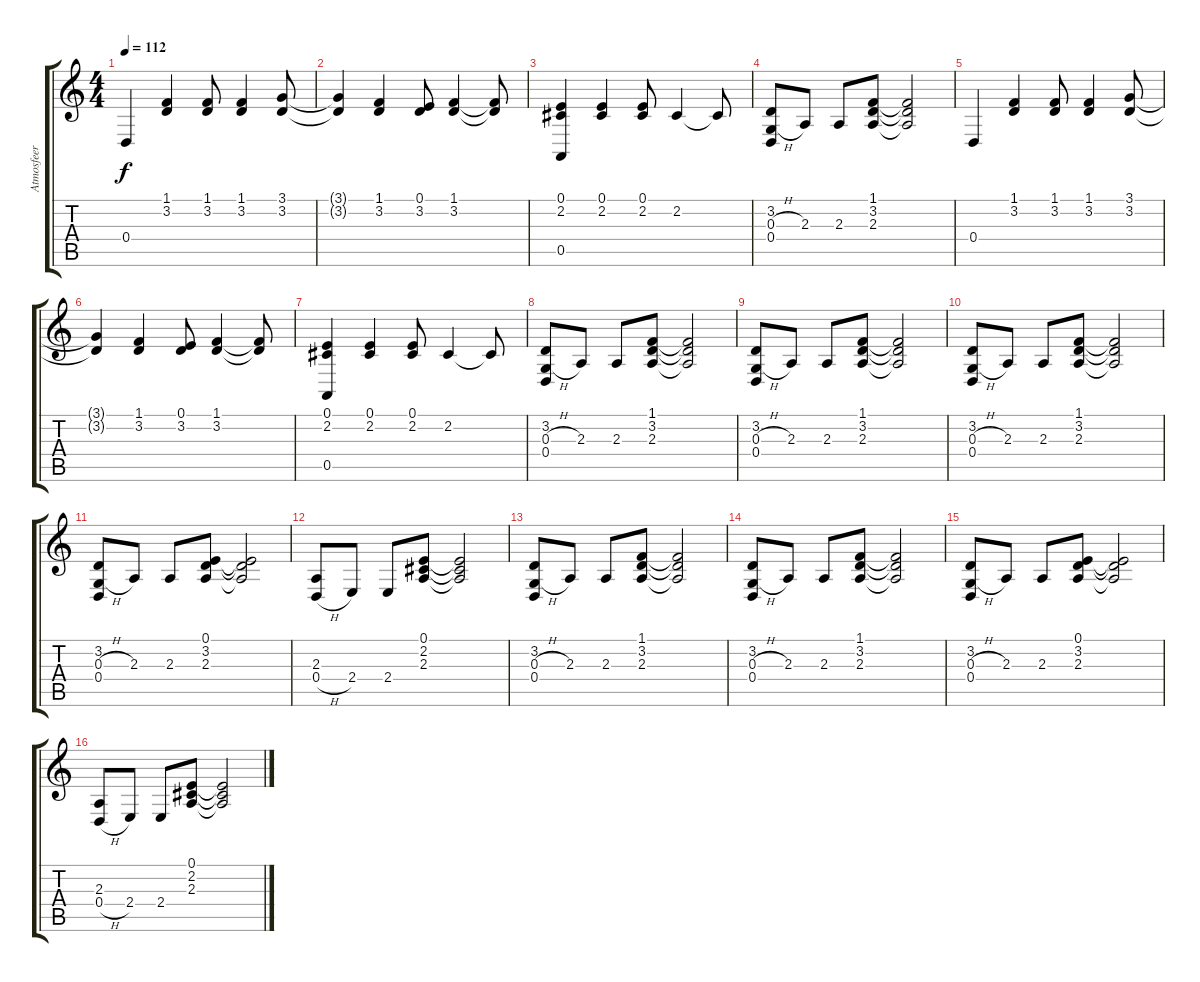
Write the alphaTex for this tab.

\track ("Atmosfeer" "Atmosfeer") {instrument pad2warm}
\staff {score tabs}
\tuning (E4 B3 G3 D3 A2 E2) {hide}
\ts (4 4)
\tempo 112
\clef g2
\ks c
0.4.4{dy f instrument pad2warm} (1.1 3.2).4 (1.1 3.2).8 (1.1 3.2).4 (3.1 3.2).8 |
(3.1{t} 3.2{t}).4 (1.1 3.2).4 (0.1 3.2).8 (1.1 3.2).4 (1.1{t} 3.2{t}).8 |
(0.1 2.2 0.5).4 (0.1 2.2).4 (0.1 2.2).8 2.2.4 2.2{t}.8 |
(3.2 0.3{h} 0.4).8 2.3.8 2.3.8 (1.1 3.2 2.3).8 (1.1{t} 3.2{t} 2.3{t}).2 |
0.4.4 (1.1 3.2).4 (1.1 3.2).8 (1.1 3.2).4 (3.1 3.2).8 |
(3.1{t} 3.2{t}).4 (1.1 3.2).4 (0.1 3.2).8 (1.1 3.2).4 (1.1{t} 3.2{t}).8 |
(0.1 2.2 0.5).4 (0.1 2.2).4 (0.1 2.2).8 2.2.4 2.2{t}.8 |
(3.2 0.3{h} 0.4).8 2.3.8 2.3.8 (1.1 3.2 2.3).8 (1.1{t} 3.2{t} 2.3{t}).2 |
(3.2 0.3{h} 0.4).8 2.3.8 2.3.8 (1.1 3.2 2.3).8 (1.1{t} 3.2{t} 2.3{t}).2 |
(3.2 0.3{h} 0.4).8 2.3.8 2.3.8 (1.1 3.2 2.3).8 (1.1{t} 3.2{t} 2.3{t}).2 |
(3.2 0.3{h} 0.4).8 2.3.8 2.3.8 (0.1 3.2 2.3).8 (0.1{t} 3.2{t} 2.3{t}).2 |
(2.3 0.4{h}).8 2.4.8 2.4.8 (0.1 2.2 2.3).8 (0.1{t} 2.2{t} 2.3{t}).2 |
(3.2 0.3{h} 0.4).8 2.3.8 2.3.8 (1.1 3.2 2.3).8 (1.1{t} 3.2{t} 2.3{t}).2 |
(3.2 0.3{h} 0.4).8 2.3.8 2.3.8 (1.1 3.2 2.3).8 (1.1{t} 3.2{t} 2.3{t}).2 |
(3.2 0.3{h} 0.4).8 2.3.8 2.3.8 (0.1 3.2 2.3).8 (0.1{t} 3.2{t} 2.3{t}).2 |
(2.3 0.4{h}).8 2.4.8 2.4.8 (0.1 2.2 2.3).8 (0.1{t} 2.2{t} 2.3{t}).2
